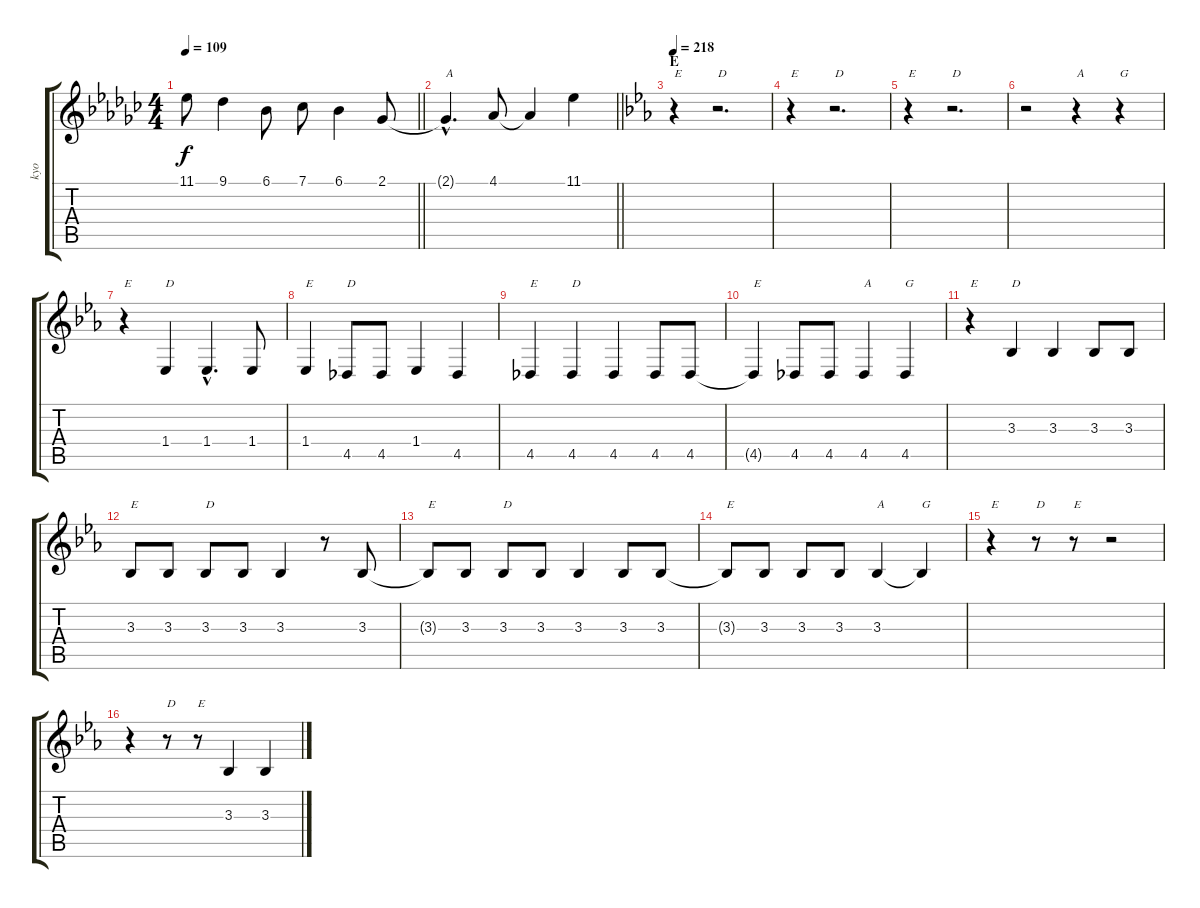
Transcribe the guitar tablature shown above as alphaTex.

\track ("kyo" "kyo") {instrument voiceoohs}
\staff {score tabs}
\tuning (E4 B3 G3 D3 A2 E2) {hide}
\ts (4 4)
\tempo 109
\clef g2
\barLineRight lightlight
\ks ebminor
11.1.8{dy f} 9.1.4 6.1.8 7.1.8 6.1.4 2.1.8 |
\barLineRight lightlight
2.1{hac t}.4{d txt "A"} 4.1.8 4.1{t}.4 11.1.4 |
\section ("" "E")
\tempo 218
\ks eb
r.4{txt "E"} r.2{d txt "D"} |
r.4{txt "E"} r.2{d txt "D"} |
r.4{txt "E"} r.2{d txt "D"} |
r.2 r.4{txt "A"} r.4{txt "G"} |
r.4{txt "E"} 1.4.4{txt "D"} 1.4{hac}.4{d} 1.4.8 |
1.4.4{txt "E"} 4.5.8{txt "D"} 4.5.8 1.4.4 4.5.4 |
4.5.4{txt "E"} 4.5.4{txt "D"} 4.5.4 4.5.8 4.5.8 |
4.5{t}.4{txt "E"} 4.5.8 4.5.8 4.5.4{txt "A"} 4.5.4{txt "G"} |
r.4{txt "E"} 3.3.4{txt "D"} 3.3.4 3.3.8 3.3.8 |
3.3.8{txt "E"} 3.3.8 3.3.8{txt "D"} 3.3.8 3.3.4 r.8 3.3.8 |
3.3{t}.8{txt "E"} 3.3.8 3.3.8{txt "D"} 3.3.8 3.3.4 3.3.8 3.3.8 |
3.3{t}.8{txt "E"} 3.3.8 3.3.8 3.3.8 3.3.4{txt "A"} 3.3{t}.4{txt "G"} |
r.4{txt "E"} r.8{txt "D"} r.8{txt "E"} r.2 |
r.4 r.8{txt "D"} r.8{txt "E"} 3.3.4 3.3.4
